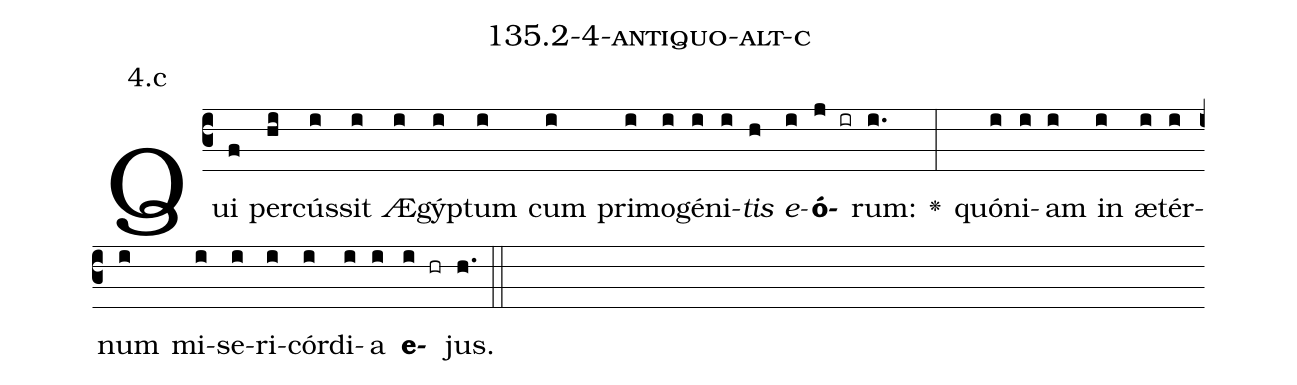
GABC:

name: 135.2-4-antiquo-alt-c;
annotation: 4.c;
%%
(c3)Qui(f) per(hi)cús(i)sit(i) Æ(i)gýp(i)tum(i) cum(i) pri(i)mo(i)gé(i)ni(i)<i>tis</i>(h) <i>e</i>(i)<b>ó</b>(j ir)rum:(i.) <v>\greheightstar</v>(:) quón(i)i(i)am(i) in(i) æ(i)tér(i)num(i) mi(i)se(i)ri(i)cór(i)di(i)a(i) <b>e</b>(i hr)jus.(h.) (::)


%E(i) u(i) o(i) u(i) a(i) e.(h.) (::)
